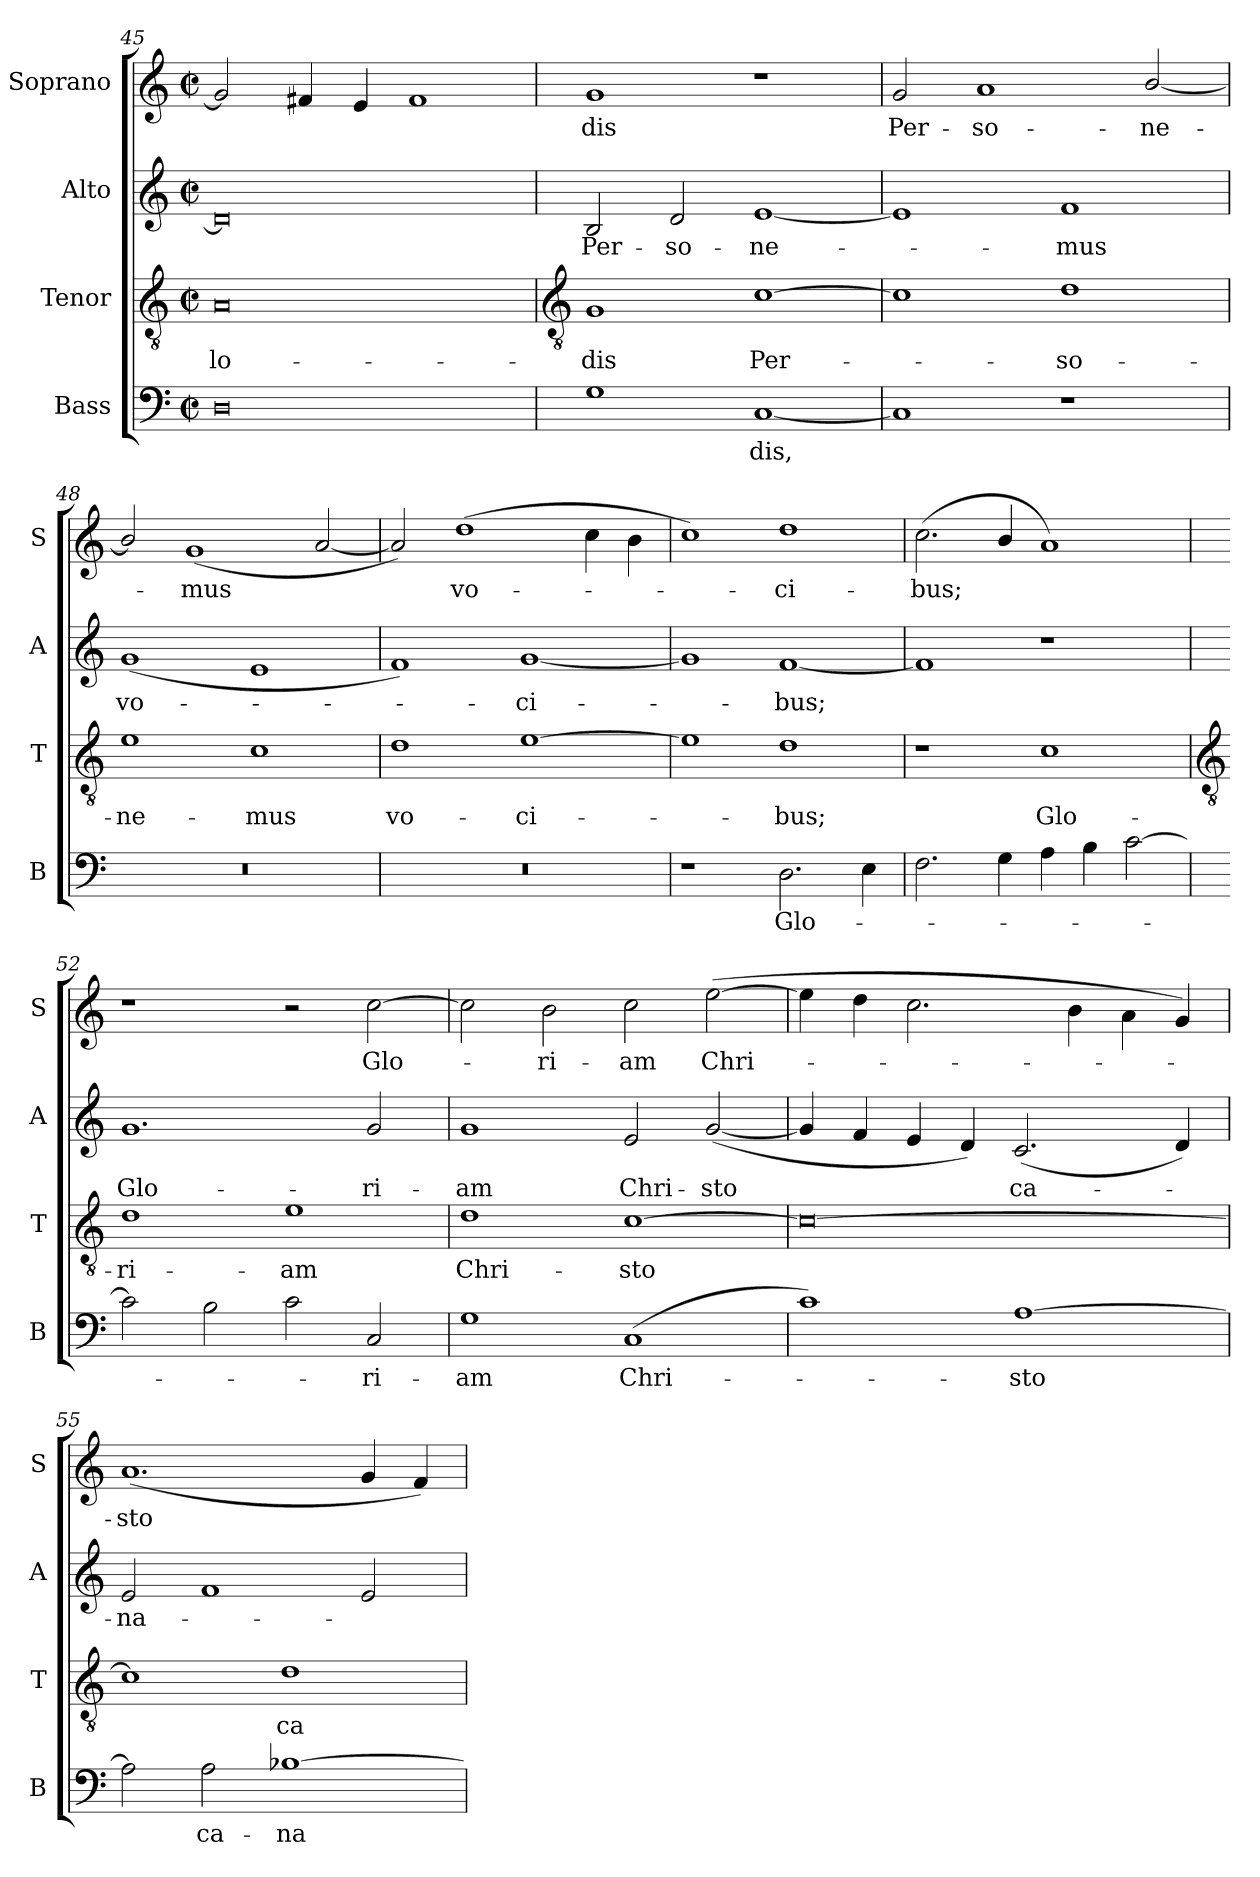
**kern	**text	**kern	**text	**kern	**text	**kern	**text
*part4	*part4	*part3	*part3	*part2	*part2	*part1	*part1
*staff4	*staff4	*staff3	*staff3	*staff2	*staff2	*staff1	*staff1
*I"Bass	*	*I"Tenor	*	*I"Alto	*	*I"Soprano	*
*I'B	*	*I'T	*	*I'A	*	*I'S	*
*clefF4	*	*clefGv2	*	*clefG2	*	*clefG2	*
*k[]	*	*k[]	*	*k[]	*	*k[]	*
*C:	*	*C:	*	*C:	*	*C:	*
*M4/2	*	*M4/2	*	*M4/2	*	*M4/2	*
*met(c|)	*	*met(c|)	*	*met(c|)	*	*met(c|)	*
=45	=45	=45	=45	=45	=45	=45	=45
!	!	!	!LO:LY:b	!	!	!	!
0D	.	0A	-lo-	0d]	.	2g]	.
.	.	.	.	.	.	4f#	.
.	.	.	.	.	.	4e	.
.	.	.	.	.	.	1f#	.
!!LO:LB:g=z
=46	=46	=46	=46	=46	=46	=46	=46
*	*	*clefGv2	*	*	*	*	*
!	!	!	!LO:LY:b	!	!LO:LY:b	!	!LO:LY:b
1G	.	1G	-dis	2B	Per-	1g	dis
!	!	!	!	!	!LO:LY:b	!	!
.	.	.	.	2d	-so-	.	.
!	!LO:LY:b	!	!LO:LY:b	!	!LO:LY:b	!	!
[1C	dis,	[1c	Per-	[1e	-ne-	1r	.
=47	=47	=47	=47	=47	=47	=47	=47
!	!	!	!	!	!	!	!LO:LY:b
1C]	.	1c]	.	1e]	.	2g	Per-
!	!	!	!	!	!	!	!LO:LY:b
.	.	.	.	.	.	1a	-so-
!	!	!	!LO:LY:b	!	!LO:LY:b	!	!
1r	.	1d	so-	1f	mus	.	.
!	!	!	!	!	!	!	!LO:LY:b
.	.	.	.	.	.	[2b/	-ne-
=48	=48	=48	=48	=48	=48	=48	=48
!	!	!	!LO:LY:b	!	!LO:LY:b	!	!
0r	.	1e	-ne-	(<1g	vo-	2b/]	.
!	!	!	!	!	!	!	!LO:LY:b
.	.	.	.	.	.	(<1g	mus
!	!	!	!LO:LY:b	!	!	!	!
.	.	1c	-mus	1e	.	.	.
.	.	.	.	.	.	[2a	.
=49	=49	=49	=49	=49	=49	=49	=49
!	!	!	!LO:LY:b	!	!	!	!
0r	.	1d	vo-	1f)	.	2a])	.
!	!	!	!	!	!	!	!LO:LY:b
.	.	.	.	.	.	(>1dd	vo-
!	!	!	!LO:LY:b	!	!LO:LY:b	!	!
.	.	[1e	-ci-	[1g	ci-	.	.
.	.	.	.	.	.	4cc	.
.	.	.	.	.	.	4b	.
=50	=50	=50	=50	=50	=50	=50	=50
1r	.	1e]	.	1g]	.	1cc)	.
!	!LO:LY:b	!	!LO:LY:b	!	!LO:LY:b	!	!LO:LY:b
2.D	Glo-	1d	bus;	[1f	bus;	1dd	ci-
4E	.	.	.	.	.	.	.
=51	=51	=51	=51	=51	=51	=51	=51
!	!	!	!	!	!	!	!LO:LY:b
2.F	.	1r	.	1f]	.	(<2.cc	-bus;
4G	.	.	.	.	.	4b/	.
!	!	!	!LO:LY:b	!	!	!	!
4A	.	1c	Glo-	1r	.	1a)	.
4B	.	.	.	.	.	.	.
[2c	.	.	.	.	.	.	.
!!LO:LB:g=z
=52	=52	=52	=52	=52	=52	=52	=52
*	*	*clefGv2	*	*	*	*	*
!	!	!	!LO:LY:b	!	!LO:LY:b	!	!
2c]	.	1d	-ri-	1.g	Glo-	1r	.
2B	.	.	.	.	.	.	.
!	!	!	!LO:LY:b	!	!	!	!
2c	.	1e	-am	.	.	2r	.
!	!LO:LY:b	!	!	!	!LO:LY:b	!	!LO:LY:b
2C	ri-	.	.	2g	-ri-	[2cc	Glo-
=53	=53	=53	=53	=53	=53	=53	=53
!	!LO:LY:b	!	!LO:LY:b	!	!LO:LY:b	!	!
1G	-am	1d	Chri-	1g	-am	2cc]	.
!	!	!	!	!	!	!	!LO:LY:b
.	.	.	.	.	.	2b	ri-
!	!LO:LY:b	!	!LO:LY:b	!	!LO:LY:b	!	!LO:LY:b
(<1C	Chri-	[1c	-sto	2e	Chri-	2cc	-am
!	!	!	!	!	!LO:LY:b	!	!LO:LY:b
.	.	.	.	(<[2g	-sto	(>[2ee	Chri-
=54	=54	=54	=54	=54	=54	=54	=54
1c)	.	0c_	.	4g]	.	4ee]	.
.	.	.	.	4f	.	4dd	.
.	.	.	.	4e	.	2.cc	.
.	.	.	.	4d)	.	.	.
!	!LO:LY:b	!	!	!	!LO:LY:b	!	!
[1A	sto	.	.	(<2.c	ca-	.	.
.	.	.	.	.	.	4b	.
.	.	.	.	.	.	4a\	.
.	.	.	.	4d)	.	4g)	.
=55	=55	=55	=55	=55	=55	=55	=55
!	!	!	!	!	!LO:LY:b	!	!LO:LY:b
2A]	.	1c]	.	2e	na-	(<1.a	sto
!	!LO:LY:b	!	!	!	!	!	!
2A	ca-	.	.	1f	.	.	.
!	!LO:LY:b	!	!LO:LY:b	!	!	!	!
[1B-X	-na-	1d	ca-	.	.	.	.
.	.	.	.	2e	.	4g	.
.	.	.	.	.	.	4f)	.
=	=	=	=	=	=	=	=
*-	*-	*-	*-	*-	*-	*-	*-
